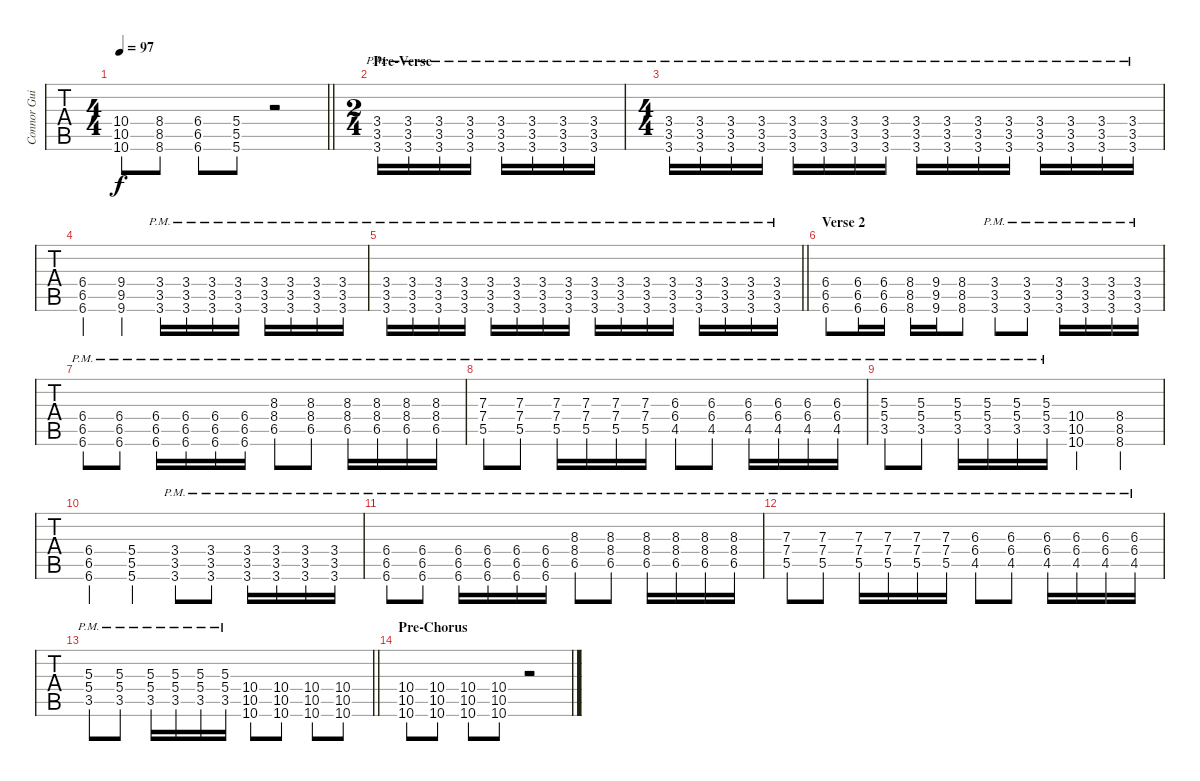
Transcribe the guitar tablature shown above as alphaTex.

\track ("Connor Guitar" "Connor Gui") {instrument distortionguitar}
\staff {tabs}
\tuning (E4 B3 G3 D3 A2 D2) {hide}
\ts (4 4)
\tempo 97
\clef g2
\barLineRight lightlight
\ks c
(10.4 10.5 10.6).8{dy f} (8.4 8.5 8.6).8 (6.4 6.5 6.6).8 (5.4 5.5 5.6).8 r.2 |
\ts (2 4)
\section ("" "Pre-Verse")
(3.4{pm} 3.5{pm} 3.6{pm}).16 (3.4{pm} 3.5{pm} 3.6{pm}).16 (3.4{pm} 3.5{pm} 3.6{pm}).16 (3.4{pm} 3.5{pm} 3.6{pm}).16 (3.4{pm} 3.5{pm} 3.6{pm}).16 (3.4{pm} 3.5{pm} 3.6{pm}).16 (3.4{pm} 3.5{pm} 3.6{pm}).16 (3.4{pm} 3.5{pm} 3.6{pm}).16 |
\ts (4 4)
(3.4{pm} 3.5{pm} 3.6{pm}).16 (3.4{pm} 3.5{pm} 3.6{pm}).16 (3.4{pm} 3.5{pm} 3.6{pm}).16 (3.4{pm} 3.5{pm} 3.6{pm}).16 (3.4{pm} 3.5{pm} 3.6{pm}).16 (3.4{pm} 3.5{pm} 3.6{pm}).16 (3.4{pm} 3.5{pm} 3.6{pm}).16 (3.4{pm} 3.5{pm} 3.6{pm}).16 (3.4{pm} 3.5{pm} 3.6{pm}).16 (3.4{pm} 3.5{pm} 3.6{pm}).16 (3.4{pm} 3.5{pm} 3.6{pm}).16 (3.4{pm} 3.5{pm} 3.6{pm}).16 (3.4{pm} 3.5{pm} 3.6{pm}).16 (3.4{pm} 3.5{pm} 3.6{pm}).16 (3.4{pm} 3.5{pm} 3.6{pm}).16 (3.4{pm} 3.5{pm} 3.6{pm}).16 |
(6.4 6.5 6.6).4 (9.4 9.5 9.6).4 (3.4{pm} 3.5 3.6).16 (3.4{pm} 3.5 3.6).16 (3.4{pm} 3.5 3.6).16 (3.4{pm} 3.5 3.6).16 (3.4{pm} 3.5 3.6).16 (3.4{pm} 3.5 3.6).16 (3.4{pm} 3.5 3.6).16 (3.4{pm} 3.5 3.6).16 |
\barLineRight lightlight
(3.4{pm} 3.5{pm} 3.6{pm}).16 (3.4{pm} 3.5{pm} 3.6{pm}).16 (3.4{pm} 3.5{pm} 3.6{pm}).16 (3.4{pm} 3.5{pm} 3.6{pm}).16 (3.4{pm} 3.5{pm} 3.6{pm}).16 (3.4{pm} 3.5{pm} 3.6{pm}).16 (3.4{pm} 3.5{pm} 3.6{pm}).16 (3.4{pm} 3.5{pm} 3.6{pm}).16 (3.4{pm} 3.5{pm} 3.6{pm}).16 (3.4{pm} 3.5{pm} 3.6{pm}).16 (3.4{pm} 3.5{pm} 3.6{pm}).16 (3.4{pm} 3.5{pm} 3.6{pm}).16 (3.4{pm} 3.5{pm} 3.6{pm}).16 (3.4{pm} 3.5{pm} 3.6{pm}).16 (3.4{pm} 3.5{pm} 3.6{pm}).16 (3.4{pm} 3.5{pm} 3.6{pm}).16 |
\section ("" "Verse 2")
(6.4 6.5 6.6).8 (6.4 6.5 6.6).16 (6.4 6.5 6.6).16 (8.4 8.5 8.6).16 (9.4 9.5 9.6).16 (8.4 8.5 8.6).8 (3.4{pm} 3.5{pm} 3.6{pm}).8 (3.4{pm} 3.5{pm} 3.6{pm}).8 (3.4{pm} 3.5{pm} 3.6{pm}).16 (3.4{pm} 3.5{pm} 3.6{pm}).16 (3.4{pm} 3.5{pm} 3.6{pm}).16 (3.4{pm} 3.5{pm} 3.6{pm}).16 |
(6.4{pm} 6.5{pm} 6.6{pm}).8 (6.4{pm} 6.5{pm} 6.6{pm}).8 (6.4{pm} 6.5{pm} 6.6{pm}).16 (6.4{pm} 6.5{pm} 6.6{pm}).16 (6.4{pm} 6.5{pm} 6.6{pm}).16 (6.4{pm} 6.5{pm} 6.6{pm}).16 (8.3{pm} 8.4{pm} 6.5{pm}).8 (8.3{pm} 8.4{pm} 6.5{pm}).8 (8.3{pm} 8.4{pm} 6.5{pm}).16 (8.3{pm} 8.4{pm} 6.5{pm}).16 (8.3{pm} 8.4{pm} 6.5{pm}).16 (8.3{pm} 8.4{pm} 6.5{pm}).16 |
(7.3{pm} 7.4{pm} 5.5{pm}).8 (7.3{pm} 7.4{pm} 5.5{pm}).8 (7.3{pm} 7.4{pm} 5.5{pm}).16 (7.3{pm} 7.4{pm} 5.5{pm}).16 (7.3{pm} 7.4{pm} 5.5{pm}).16 (7.3{pm} 7.4{pm} 5.5{pm}).16 (6.3{pm} 6.4{pm} 4.5{pm}).8 (6.3{pm} 6.4{pm} 4.5{pm}).8 (6.3{pm} 6.4{pm} 4.5{pm}).16 (6.3{pm} 6.4{pm} 4.5{pm}).16 (6.3{pm} 6.4{pm} 4.5{pm}).16 (6.3{pm} 6.4{pm} 4.5{pm}).16 |
(5.3{pm} 5.4{pm} 3.5{pm}).8 (5.3{pm} 5.4{pm} 3.5{pm}).8 (5.3{pm} 5.4{pm} 3.5{pm}).16 (5.3{pm} 5.4{pm} 3.5{pm}).16 (5.3{pm} 5.4{pm} 3.5{pm}).16 (5.3{pm} 5.4{pm} 3.5{pm}).16 (10.4 10.5 10.6).4 (8.4 8.5 8.6).4 |
(6.4 6.5 6.6).4 (5.4 5.5 5.6).4 (3.4{pm} 3.5{pm} 3.6{pm}).8 (3.4{pm} 3.5{pm} 3.6{pm}).8 (3.4{pm} 3.5{pm} 3.6{pm}).16 (3.4{pm} 3.5{pm} 3.6{pm}).16 (3.4{pm} 3.5{pm} 3.6{pm}).16 (3.4{pm} 3.5{pm} 3.6{pm}).16 |
(6.4{pm} 6.5{pm} 6.6{pm}).8 (6.4{pm} 6.5{pm} 6.6{pm}).8 (6.4{pm} 6.5{pm} 6.6{pm}).16 (6.4{pm} 6.5{pm} 6.6{pm}).16 (6.4{pm} 6.5{pm} 6.6{pm}).16 (6.4{pm} 6.5{pm} 6.6{pm}).16 (8.3{pm} 8.4{pm} 6.5{pm}).8 (8.3{pm} 8.4{pm} 6.5{pm}).8 (8.3{pm} 8.4{pm} 6.5{pm}).16 (8.3{pm} 8.4{pm} 6.5{pm}).16 (8.3{pm} 8.4{pm} 6.5{pm}).16 (8.3{pm} 8.4{pm} 6.5{pm}).16 |
(7.3{pm} 7.4{pm} 5.5{pm}).8 (7.3{pm} 7.4{pm} 5.5{pm}).8 (7.3{pm} 7.4{pm} 5.5{pm}).16 (7.3{pm} 7.4{pm} 5.5{pm}).16 (7.3{pm} 7.4{pm} 5.5{pm}).16 (7.3{pm} 7.4{pm} 5.5{pm}).16 (6.3{pm} 6.4{pm} 4.5{pm}).8 (6.3{pm} 6.4{pm} 4.5{pm}).8 (6.3{pm} 6.4{pm} 4.5{pm}).16 (6.3{pm} 6.4{pm} 4.5{pm}).16 (6.3{pm} 6.4{pm} 4.5{pm}).16 (6.3{pm} 6.4{pm} 4.5{pm}).16 |
\barLineRight lightlight
(5.3{pm} 5.4{pm} 3.5{pm}).8 (5.3{pm} 5.4{pm} 3.5{pm}).8 (5.3{pm} 5.4{pm} 3.5{pm}).16 (5.3{pm} 5.4{pm} 3.5{pm}).16 (5.3{pm} 5.4{pm} 3.5{pm}).16 (5.3{pm} 5.4{pm} 3.5{pm}).16 (10.4 10.5 10.6).8 (10.4 10.5 10.6).8 (10.4 10.5 10.6).8 (10.4 10.5 10.6).8 |
\section ("" "Pre-Chorus")
(10.4 10.5 10.6).8 (10.4 10.5 10.6).8 (10.4 10.5 10.6).8 (10.4 10.5 10.6).8 r.2
